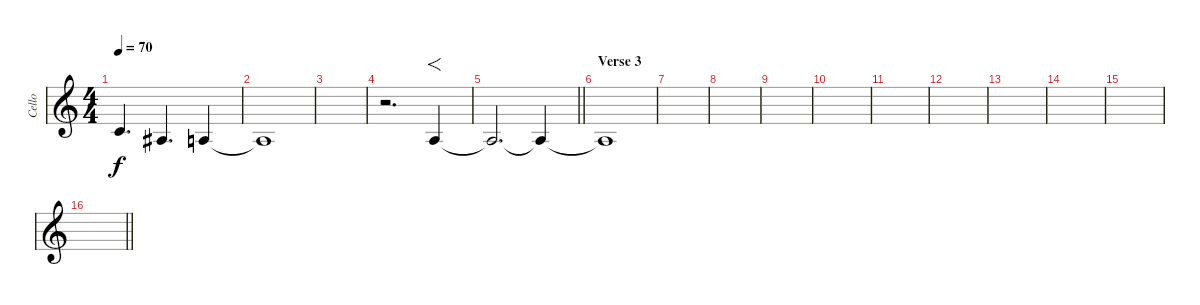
\track ("Cello" "Cello") {instrument cello}
\staff {score}
\tuning (A3 D3 G2 C2) {hide}
\ts (4 4)
\tempo 70
\clef g2
\ks c
3.1.4{d dy f} 1.1.4{d} 0.1.4{volume 7} |
0.1{t}.1 |
|
r.2{d} 0.1.4{f volume 10} |
\barLineRight lightlight
0.1{t}.2{d} 0.1{t}.4{volume 5} |
\section ("" "Verse 3")
0.1{t}.1 |
|
|
|
|
|
|
|
|
|
\barLineRight lightlight
